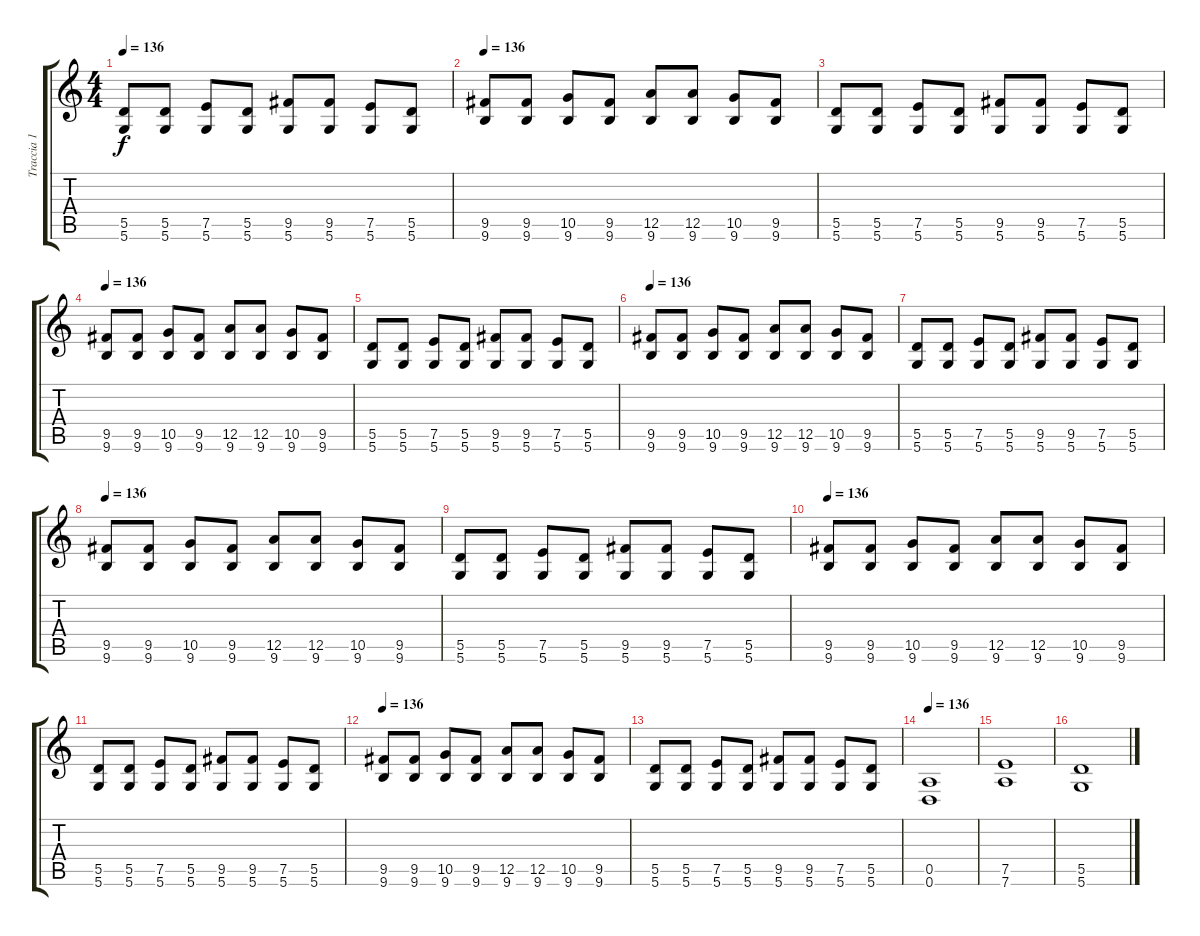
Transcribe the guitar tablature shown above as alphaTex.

\track ("Traccia 1" "Traccia 1") {instrument electricguitarjazz}
\staff {score tabs}
\tuning (E4 B3 G3 D3 A2 D2) {hide}
\ts (4 4)
\tempo 136
\clef g2
\ks c
(5.5 5.6).8{dy f} (5.5 5.6).8 (7.5 5.6).8 (5.5 5.6).8 (9.5 5.6).8 (9.5 5.6).8 (7.5 5.6).8 (5.5 5.6).8 |
\tempo 136
(9.5 9.6).8{instrument electricguitarjazz} (9.5 9.6).8 (10.5 9.6).8 (9.5 9.6).8 (12.5 9.6).8 (12.5 9.6).8 (10.5 9.6).8 (9.5 9.6).8 |
(5.5 5.6).8 (5.5 5.6).8 (7.5 5.6).8 (5.5 5.6).8 (9.5 5.6).8 (9.5 5.6).8 (7.5 5.6).8 (5.5 5.6).8 |
\tempo 136
(9.5 9.6).8{instrument electricguitarjazz} (9.5 9.6).8 (10.5 9.6).8 (9.5 9.6).8 (12.5 9.6).8 (12.5 9.6).8 (10.5 9.6).8 (9.5 9.6).8 |
(5.5 5.6).8 (5.5 5.6).8 (7.5 5.6).8 (5.5 5.6).8 (9.5 5.6).8 (9.5 5.6).8 (7.5 5.6).8 (5.5 5.6).8 |
\tempo 136
(9.5 9.6).8{instrument electricguitarjazz} (9.5 9.6).8 (10.5 9.6).8 (9.5 9.6).8 (12.5 9.6).8 (12.5 9.6).8 (10.5 9.6).8 (9.5 9.6).8 |
(5.5 5.6).8 (5.5 5.6).8 (7.5 5.6).8 (5.5 5.6).8 (9.5 5.6).8 (9.5 5.6).8 (7.5 5.6).8 (5.5 5.6).8 |
\tempo 136
(9.5 9.6).8{instrument electricguitarjazz} (9.5 9.6).8 (10.5 9.6).8 (9.5 9.6).8 (12.5 9.6).8 (12.5 9.6).8 (10.5 9.6).8 (9.5 9.6).8 |
(5.5 5.6).8 (5.5 5.6).8 (7.5 5.6).8 (5.5 5.6).8 (9.5 5.6).8 (9.5 5.6).8 (7.5 5.6).8 (5.5 5.6).8 |
\tempo 136
(9.5 9.6).8{instrument electricguitarjazz} (9.5 9.6).8 (10.5 9.6).8 (9.5 9.6).8 (12.5 9.6).8 (12.5 9.6).8 (10.5 9.6).8 (9.5 9.6).8 |
(5.5 5.6).8 (5.5 5.6).8 (7.5 5.6).8 (5.5 5.6).8 (9.5 5.6).8 (9.5 5.6).8 (7.5 5.6).8 (5.5 5.6).8 |
\tempo 136
(9.5 9.6).8{instrument electricguitarjazz} (9.5 9.6).8 (10.5 9.6).8 (9.5 9.6).8 (12.5 9.6).8 (12.5 9.6).8 (10.5 9.6).8 (9.5 9.6).8 |
(5.5 5.6).8 (5.5 5.6).8 (7.5 5.6).8 (5.5 5.6).8 (9.5 5.6).8 (9.5 5.6).8 (7.5 5.6).8 (5.5 5.6).8 |
\tempo 136
(0.5 0.6).1{instrument distortionguitar} |
(7.5 7.6).1 |
(5.5 5.6).1
